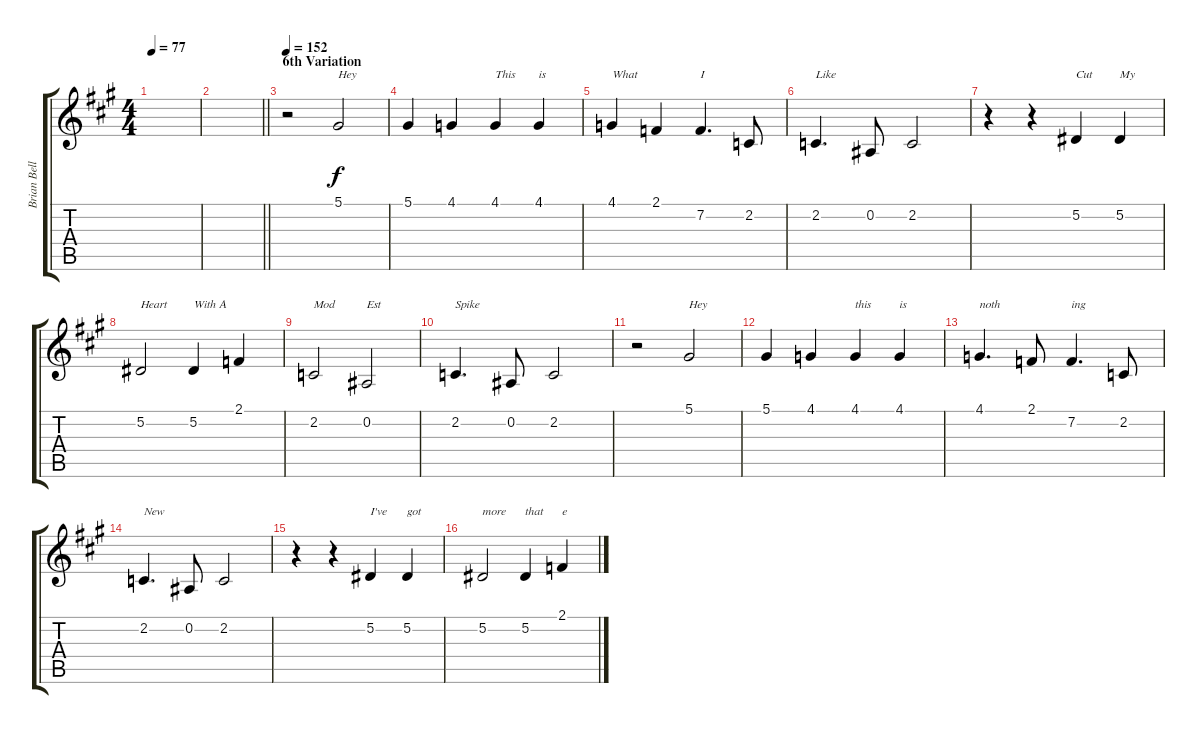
\track ("Brian Bell" "Brian Bell") {instrument lead2sawtooth bank 1}
\staff {score tabs}
\tuning (Eb4 Bb3 Gb3 Db3 Ab2 Eb2) {hide}
\ts (4 4)
\tempo 77
\clef g2
\ks a
|
\barLineRight lightlight
|
\section ("" "6th Variation")
\tempo 152
r.2 5.1.2{txt "Hey" volume 16} |
5.1.4 4.1.4 4.1.4{txt "This "} 4.1.4{txt "is"} |
4.1.4{txt "What"} 2.1.4 7.2.4{d txt "I"} 2.2.8 |
2.2.4{d txt "Like"} 0.2.8 2.2.2 |
r.4 r.4 5.2.4{txt "Cut"} 5.2.4{txt "My"} |
5.2.2{txt "Heart"} 5.2.4{txt "With A"} 2.1.4 |
2.2.2{txt "Mod"} 0.2.2{txt "Est"} |
2.2.4{d txt "Spike"} 0.2.8 2.2.2 |
r.2 5.1.2{txt "Hey"} |
5.1.4 4.1.4 4.1.4{txt "this "} 4.1.4{txt "is"} |
4.1.4{d txt "noth"} 2.1.8 7.2.4{d txt "ing"} 2.2.8 |
2.2.4{d txt "New"} 0.2.8 2.2.2 |
r.4 r.4 5.2.4{txt "I've"} 5.2.4{txt "got"} |
5.2.2{txt "more"} 5.2.4{txt "that"} 2.1.4{txt "e"}
